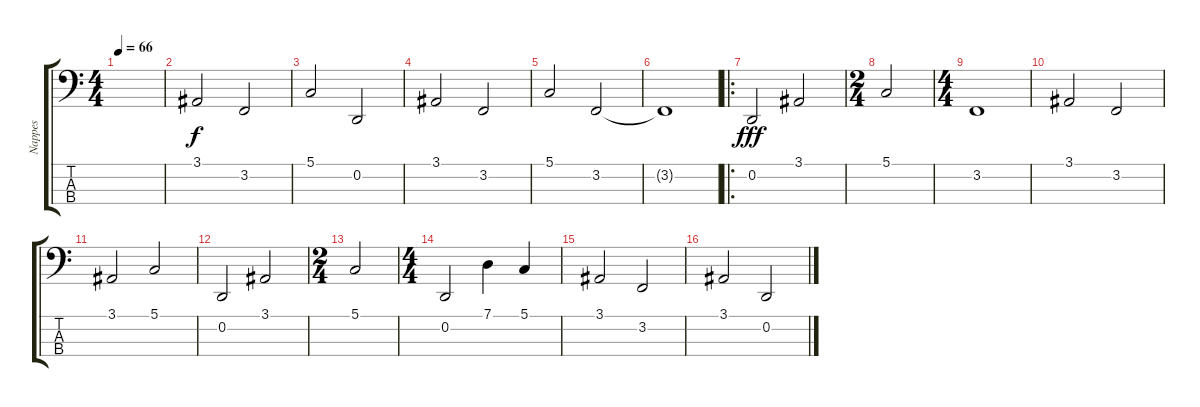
\track ("Nappes" "Nappes") {instrument pad2warm}
\staff {score tabs}
\tuning (G2 D2 A1 E1) {hide}
\ts (4 4)
\tempo 66
\clef f4
\ks c
|
3.1.2 3.2.2 |
5.1.2 0.2.2 |
3.1.2 3.2.2 |
5.1.2 3.2.2 |
3.2{t}.1{dy f} |
\ro
0.2.2{dy fff} 3.1.2 |
\ts (2 4)
5.1.2 |
\ts (4 4)
3.2.1 |
3.1.2 3.2.2 |
3.1.2 5.1.2 |
0.2.2 3.1.2 |
\ts (2 4)
5.1.2 |
\ts (4 4)
0.2.2 7.1.4 5.1.4 |
3.1.2 3.2.2 |
3.1.2 0.2.2
